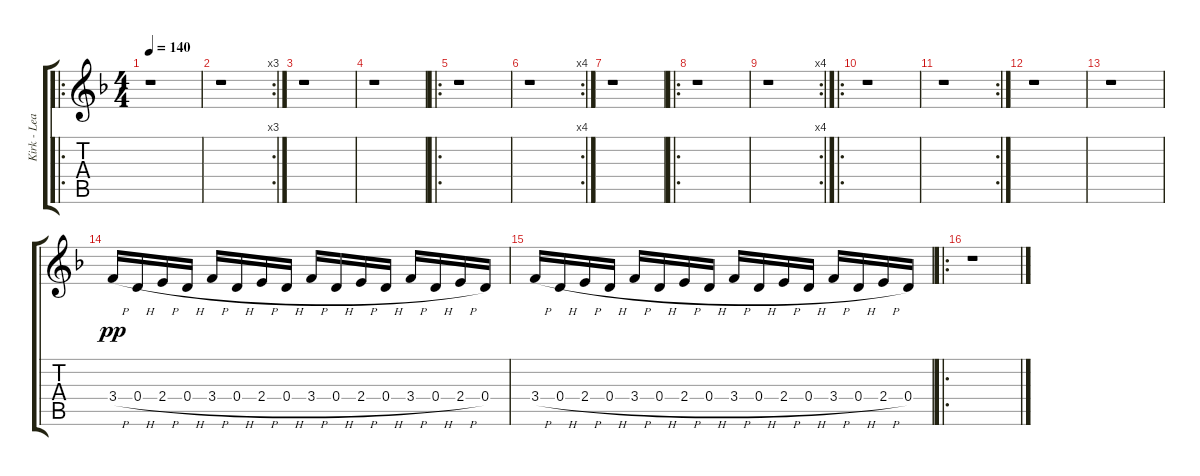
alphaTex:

\track ("Kirk - Lead w/dist" "Kirk - Lea") {instrument distortionguitar}
\staff {score tabs}
\tuning (E4 B3 G3 D3 A2 E2) {hide}
\ro
\ts (4 4)
\tempo 140
\clef g2
\ks f
r.1{dy pp} |
\rc 3
r.1 |
r.1 |
r.1 |
\ro
r.1 |
\rc 4
r.1 |
r.1 |
\ro
r.1 |
\rc 4
r.1 |
\ro
r.1 |
\rc 2
r.1 |
r.1 |
r.1 |
3.4{h}.16 0.4{h}.16 2.4{h}.16 0.4{h}.16 3.4{h}.16 0.4{h}.16 2.4{h}.16 0.4{h}.16 3.4{h}.16 0.4{h}.16 2.4{h}.16 0.4{h}.16 3.4{h}.16 0.4{h}.16 2.4{h}.16 0.4.16 |
3.4{h}.16 0.4{h}.16 2.4{h}.16 0.4{h}.16 3.4{h}.16 0.4{h}.16 2.4{h}.16 0.4{h}.16 3.4{h}.16 0.4{h}.16 2.4{h}.16 0.4{h}.16 3.4{h}.16 0.4{h}.16 2.4{h}.16 0.4.16 |
\ro
r.1
